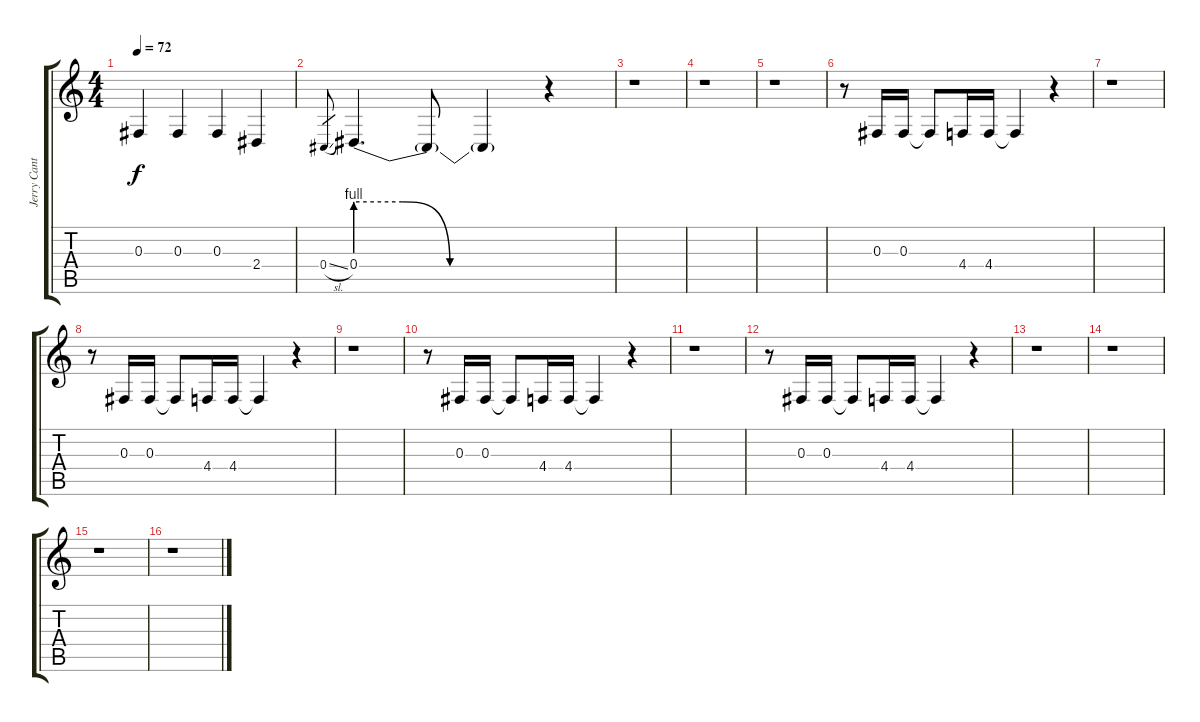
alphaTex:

\track ("Jerry Cantrell - Backing Vocals" "Jerry Cant") {instrument lead2sawtooth}
\staff {score tabs}
\tuning (Eb4 Bb3 Gb3 Db3 Ab2 Eb2) {hide}
\ts (4 4)
\tempo 72
\clef g2
\ks c
0.3.4{dy f} 0.3.4 0.3.4 2.4.4 |
0.4{sl}.8{gr} 0.4{be (custom 0 4 15 4 30 0 40 0 60 0)}.4{d} 0.4{t}.8 0.4{t}.4 r.4 |
r.1 |
r.1 |
r.1 |
r.8 0.3.16 0.3.16 0.3{t}.8 4.4.16 4.4.16 4.4{t}.4 r.4 |
r.1 |
r.8 0.3.16 0.3.16 0.3{t}.8 4.4.16 4.4.16 4.4{t}.4 r.4 |
r.1 |
r.8 0.3.16 0.3.16 0.3{t}.8 4.4.16 4.4.16 4.4{t}.4 r.4 |
r.1 |
r.8 0.3.16 0.3.16 0.3{t}.8 4.4.16 4.4.16 4.4{t}.4 r.4 |
r.1 |
r.1 |
r.1 |
r.1
